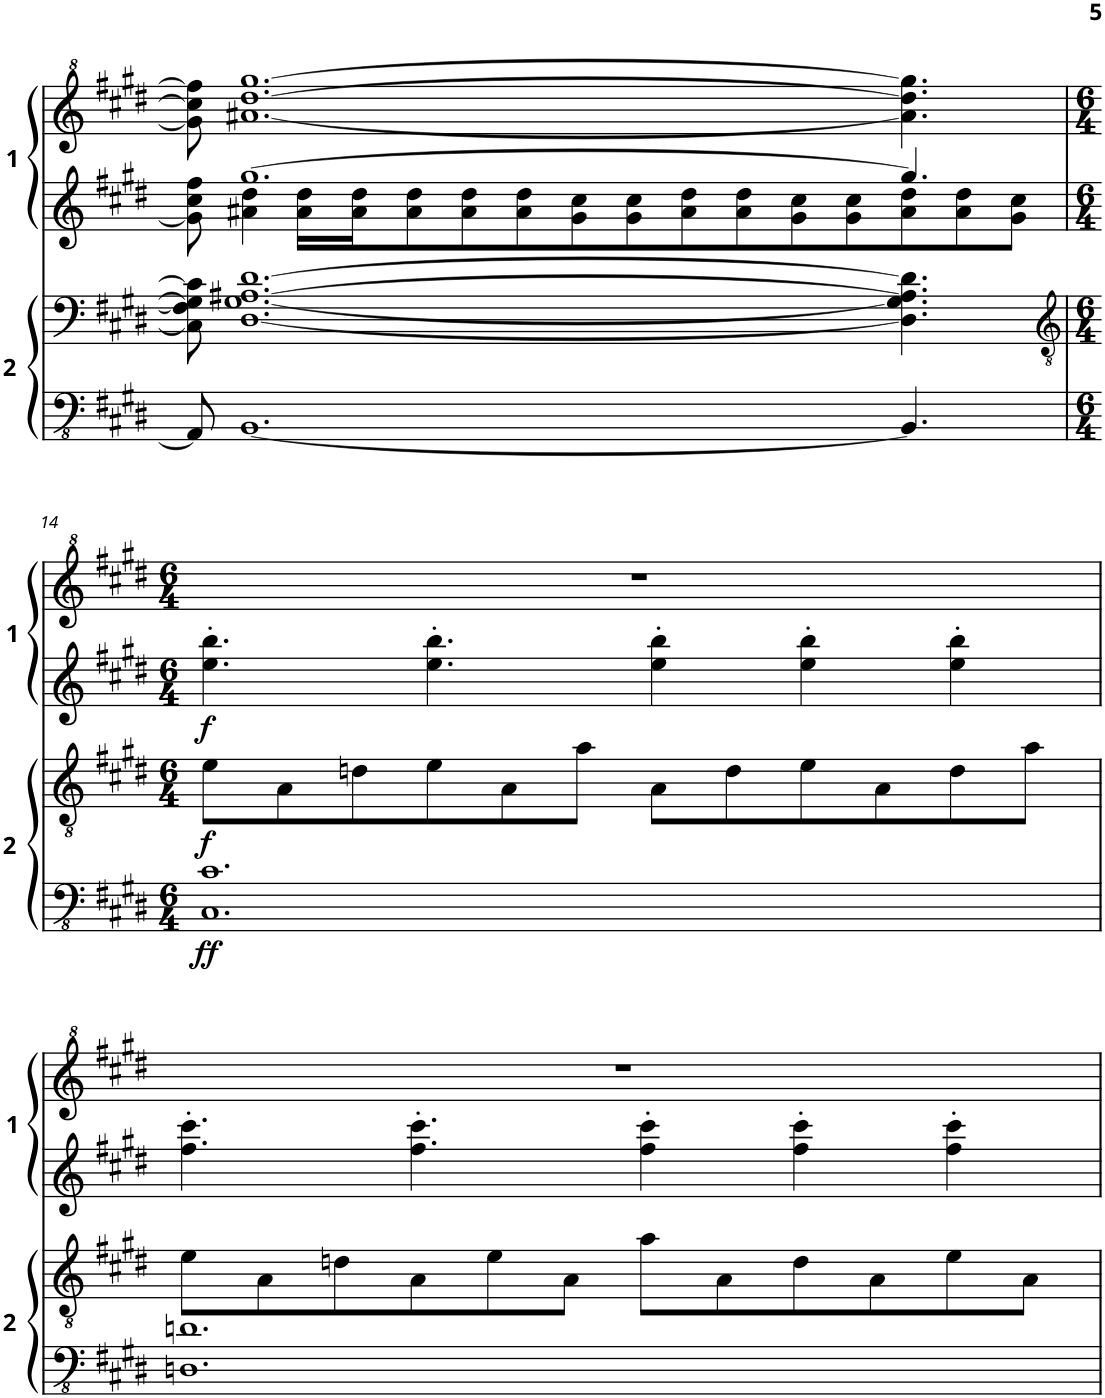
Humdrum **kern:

**kern	**kern	**dynam	**kern	**kern	**dynam
*part2	*part2	*part2	*part1	*part1	*part1
*staff4	*staff3	*staff3/4	*staff2	*staff1	*staff1/2
*I"Player 2	*	*	*I"Player 1	*	*
!!LO:PB:g=z
*clefFv4	*clefF4	*	*clefG2	*clefG^2	*
*k[f#c#g#d#]	*k[f#c#g#d#]	*	*k[f#c#g#d#]	*k[f#c#g#d#]	*
*M8/4	*M8/4	*	*M8/4	*M8/4	*
=13	=13	=13	=13	=13	=13
*	*	*	*^	*	*
8AAA#/]	8C#\] 8F#\] 8G#\] 8c#\]	.	8g#\] 8cc#\ 8ff#\	8ryy	8gg#\] 8ccc#\] 8fff#\]	.
[1.BBB	[1.D# [1.G# [1.A#X [1.d#	.	[1.gg#	4a#X\ 4dd#\	[1.aa#X [1.ddd# [1.ggg#	.
.	.	.	.	16a#\ 16dd#\LL	.	.
.	.	.	.	16a#\ 16dd#\J	.	.
.	.	.	.	8a#\ 8dd#\	.	.
.	.	.	.	8a#\ 8dd#\	.	.
.	.	.	.	8a#\ 8dd#\	.	.
.	.	.	.	8g#\ 8cc#\	.	.
.	.	.	.	8g#\ 8cc#\	.	.
.	.	.	.	8a#\ 8dd#\	.	.
.	.	.	.	8a#\ 8dd#\	.	.
.	.	.	.	8g#\ 8cc#\	.	.
.	.	.	.	8g#\ 8cc#\	.	.
4.BBB/]	4.D#\] 4.G#\] 4.A#\] 4.d#\]	.	4.gg#/]	8a#\ 8dd#\	4.aa#\] 4.ddd#\] 4.ggg#\]	.
.	.	.	.	8a#\ 8dd#\	.	.
.	.	.	.	8g#\ 8cc#\J	.	.
*	*	*	*v	*v	*	*
!!LO:LB:g=z
=14	=14	=14	=14	=14	=14
*	*clefGv2	*	*	*	*
*M6/4	*M6/4	*	*M6/4	*M6/4	*
*	*	*	*^	*	*
!	!	!LO:DY:b=2	!	!	!	!
!	!	!LO:DY:n=1:b	!	!	!	!LO:DY:b=2
*	*	*	*v	*v	*	*
1.CC# 1.C#	8e\L	ff f	4.ee\' 4.bb\'	1.r	f
.	8A\	.	.	.	.
.	8dn\	.	.	.	.
.	8e\	.	4.ee\' 4.bb\'	.	.
.	8A\	.	.	.	.
.	8a\J	.	.	.	.
.	8A\L	.	4ee\' 4bb\'	.	.
.	8d\	.	.	.	.
.	8e\	.	4ee\' 4bb\'	.	.
.	8A\	.	.	.	.
.	8d\	.	4ee\' 4bb\'	.	.
.	8a\J	.	.	.	.
!!LO:LB:g=z
=15	=15	=15	=15	=15	=15
1.DDn 1.Dn	8e\L	.	4.ff#\' 4.ccc#\'	1.r	.
.	8A\	.	.	.	.
.	8dn\	.	.	.	.
.	8A\	.	4.ff#\' 4.ccc#\'	.	.
.	8e\	.	.	.	.
.	8A\J	.	.	.	.
.	8a\L	.	4ff#\' 4ccc#\'	.	.
.	8A\	.	.	.	.
.	8d\	.	4ff#\' 4ccc#\'	.	.
.	8A\	.	.	.	.
.	8e\	.	4ff#\' 4ccc#\'	.	.
.	8A\J	.	.	.	.
=	=	=	=	=	=
*-	*-	*-	*-	*-	*-
